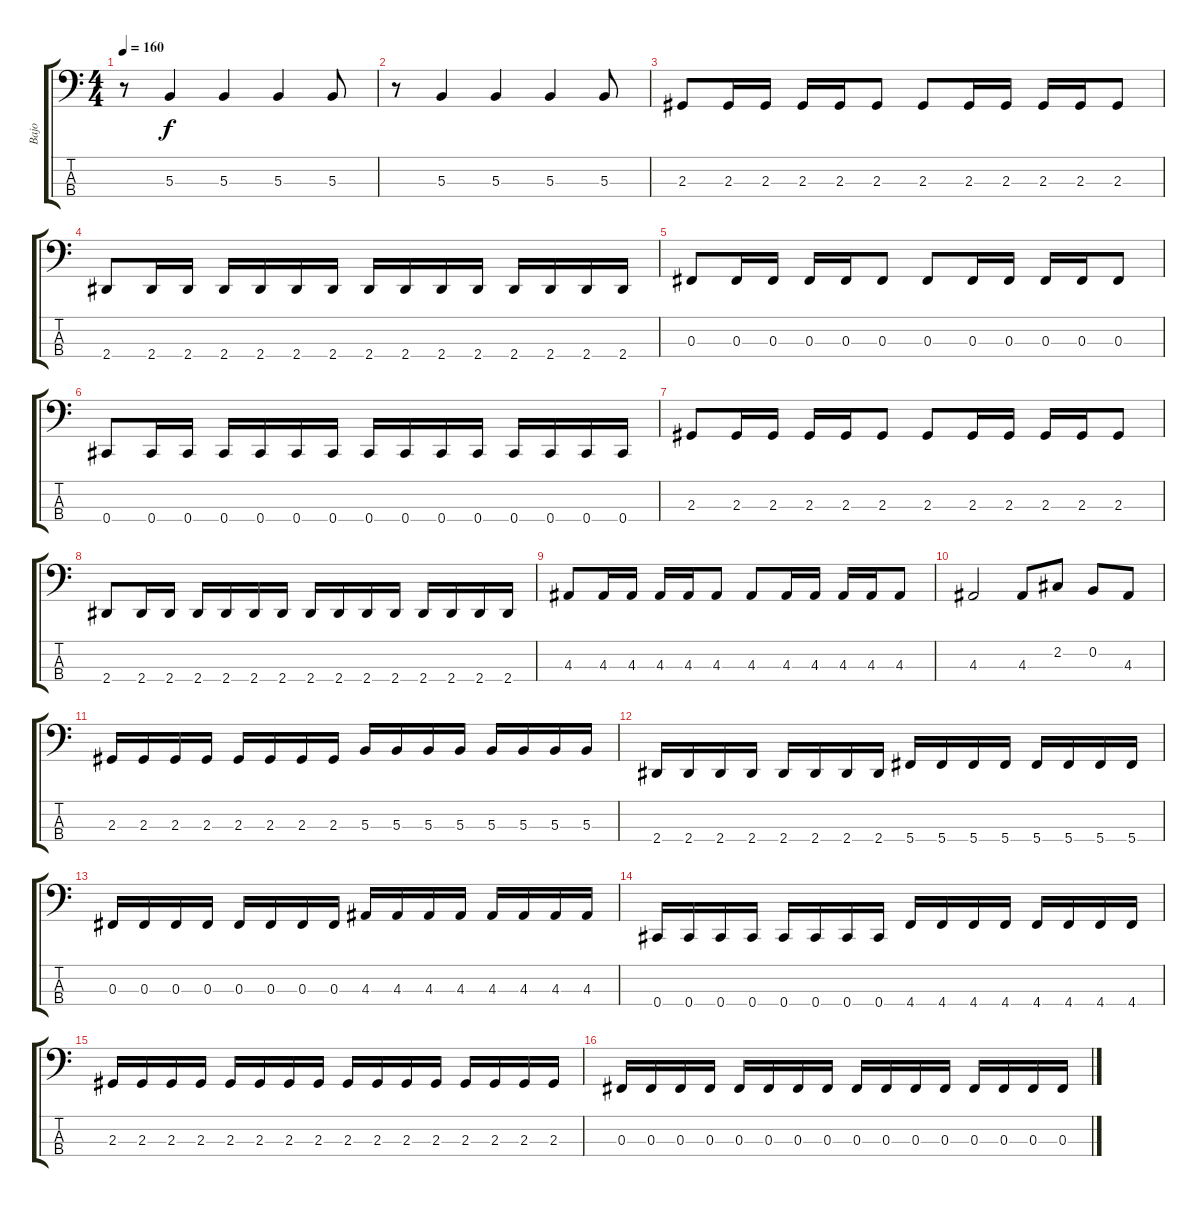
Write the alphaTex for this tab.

\track ("Bajo" "Bajo") {instrument electricbasspick}
\staff {score tabs}
\tuning (E2 B1 Gb1 Db1) {hide}
\ts (4 4)
\tempo 160
\clef f4
\ks c
r.8{dy f} 5.3.4 5.3.4 5.3.4 5.3.8 |
r.8 5.3.4 5.3.4 5.3.4 5.3.8 |
2.3.8 2.3.16 2.3.16 2.3.16 2.3.16 2.3.8 2.3.8 2.3.16 2.3.16 2.3.16 2.3.16 2.3.8 |
2.4.8 2.4.16 2.4.16 2.4.16 2.4.16 2.4.16 2.4.16 2.4.16 2.4.16 2.4.16 2.4.16 2.4.16 2.4.16 2.4.16 2.4.16 |
0.3.8 0.3.16 0.3.16 0.3.16 0.3.16 0.3.8 0.3.8 0.3.16 0.3.16 0.3.16 0.3.16 0.3.8 |
0.4.8 0.4.16 0.4.16 0.4.16 0.4.16 0.4.16 0.4.16 0.4.16 0.4.16 0.4.16 0.4.16 0.4.16 0.4.16 0.4.16 0.4.16 |
2.3.8 2.3.16 2.3.16 2.3.16 2.3.16 2.3.8 2.3.8 2.3.16 2.3.16 2.3.16 2.3.16 2.3.8 |
2.4.8 2.4.16 2.4.16 2.4.16 2.4.16 2.4.16 2.4.16 2.4.16 2.4.16 2.4.16 2.4.16 2.4.16 2.4.16 2.4.16 2.4.16 |
4.3.8 4.3.16 4.3.16 4.3.16 4.3.16 4.3.8 4.3.8 4.3.16 4.3.16 4.3.16 4.3.16 4.3.8 |
4.3.2 4.3.8 2.2.8 0.2.8 4.3.8 |
2.3.16 2.3.16 2.3.16 2.3.16 2.3.16 2.3.16 2.3.16 2.3.16 5.3.16 5.3.16 5.3.16 5.3.16 5.3.16 5.3.16 5.3.16 5.3.16 |
2.4.16 2.4.16 2.4.16 2.4.16 2.4.16 2.4.16 2.4.16 2.4.16 5.4.16 5.4.16 5.4.16 5.4.16 5.4.16 5.4.16 5.4.16 5.4.16 |
0.3.16 0.3.16 0.3.16 0.3.16 0.3.16 0.3.16 0.3.16 0.3.16 4.3.16 4.3.16 4.3.16 4.3.16 4.3.16 4.3.16 4.3.16 4.3.16 |
0.4.16 0.4.16 0.4.16 0.4.16 0.4.16 0.4.16 0.4.16 0.4.16 4.4.16 4.4.16 4.4.16 4.4.16 4.4.16 4.4.16 4.4.16 4.4.16 |
2.3.16 2.3.16 2.3.16 2.3.16 2.3.16 2.3.16 2.3.16 2.3.16 2.3.16 2.3.16 2.3.16 2.3.16 2.3.16 2.3.16 2.3.16 2.3.16 |
0.3.16 0.3.16 0.3.16 0.3.16 0.3.16 0.3.16 0.3.16 0.3.16 0.3.16 0.3.16 0.3.16 0.3.16 0.3.16 0.3.16 0.3.16 0.3.16
